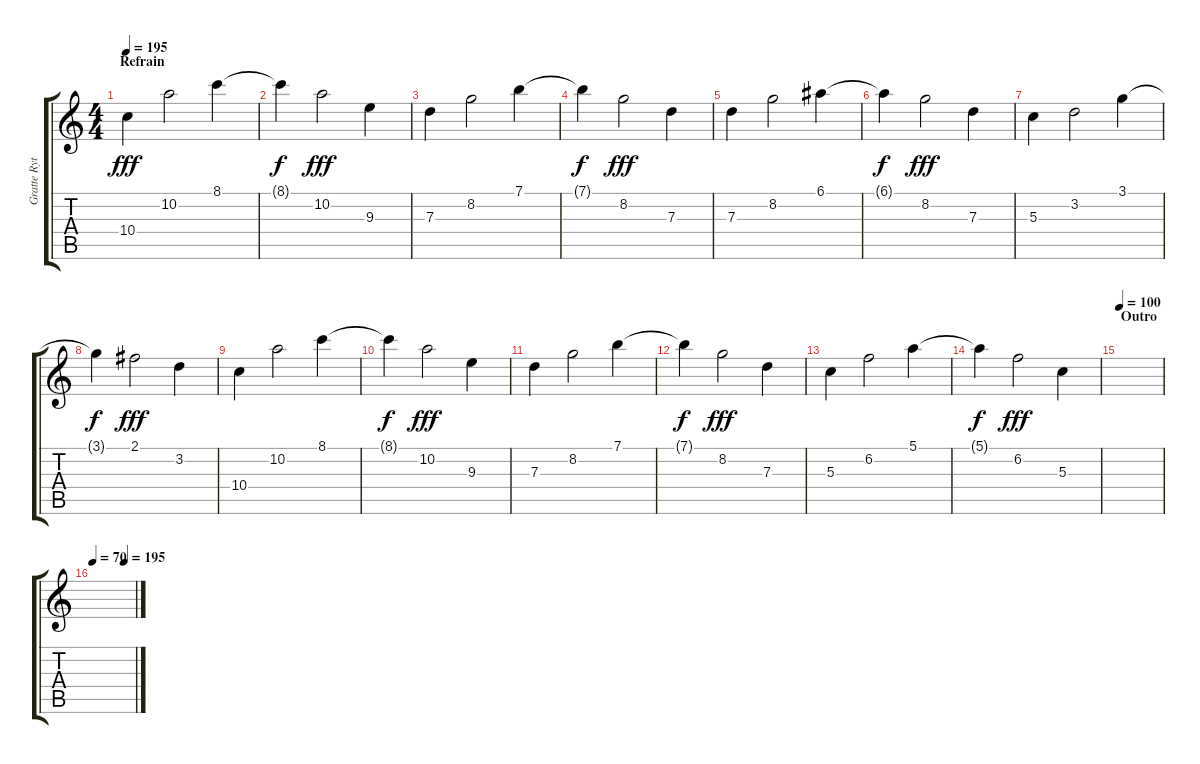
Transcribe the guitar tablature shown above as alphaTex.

\track ("Gratte Rythme" "Gratte Ryt") {instrument overdrivenguitar}
\staff {score tabs}
\tuning (E4 B3 G3 D3 A2 E2) {hide}
\ts (4 4)
\section ("" "Refrain")
\tempo 195
\clef g2
\ks c
10.4.4{dy fff} 10.2.2 8.1.4 |
8.1{t}.4{dy f} 10.2.2{dy fff} 9.3.4 |
7.3.4 8.2.2 7.1.4 |
7.1{t}.4{dy f} 8.2.2{dy fff} 7.3.4 |
7.3.4 8.2.2 6.1.4 |
6.1{t}.4{dy f} 8.2.2{dy fff} 7.3.4 |
5.3.4 3.2.2 3.1.4 |
3.1{t}.4{dy f} 2.1.2{dy fff} 3.2.4 |
10.4.4 10.2.2 8.1.4 |
8.1{t}.4{dy f} 10.2.2{dy fff} 9.3.4 |
7.3.4 8.2.2 7.1.4 |
7.1{t}.4{dy f} 8.2.2{dy fff} 7.3.4 |
5.3.4 6.2.2 5.1.4 |
5.1{t}.4{dy f} 6.2.2{dy fff} 5.3.4 |
\section ("" "Outro")
\tempo 100
|
\tempo 70
\tempo (195 0.75)
